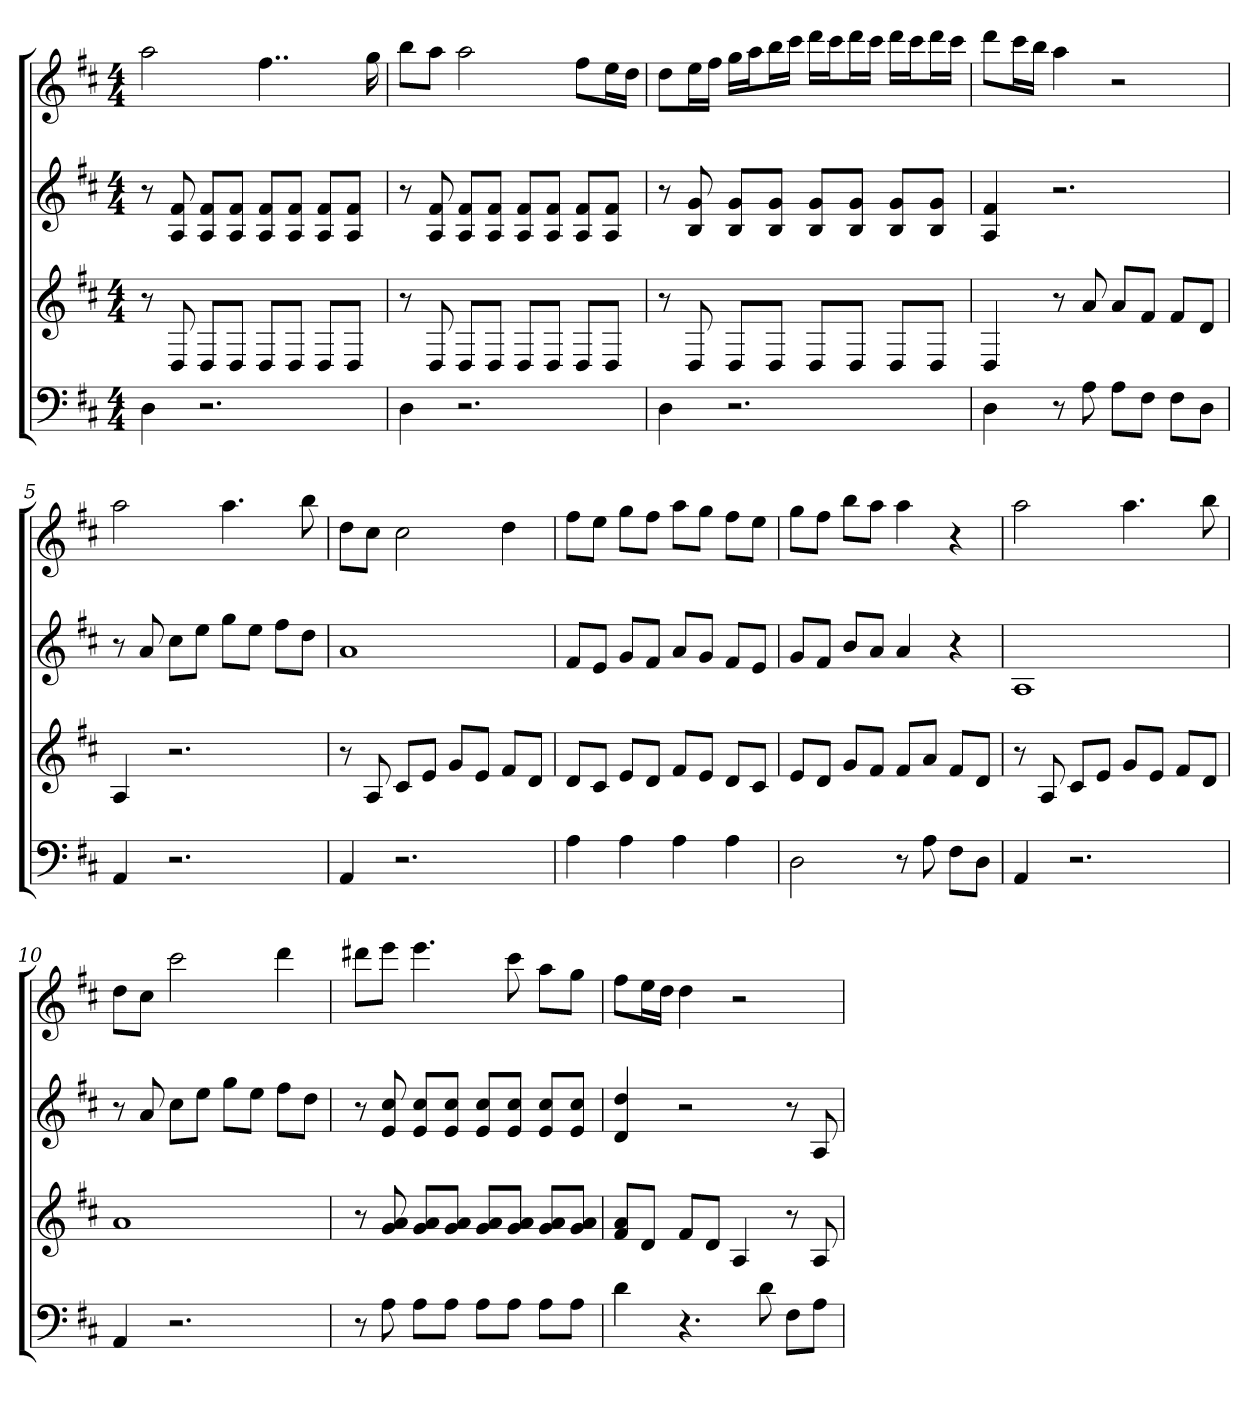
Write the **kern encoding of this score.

**kern	**kern	**kern	**kern
*part4	*part3	*part2	*part1
*staff4	*staff3	*staff2	*staff1
*k[f#c#]	*k[f#c#]	*k[f#c#]	*k[f#c#]
*D:	*D:	*D:	*D:
*M4/4	*M4/4	*M4/4	*M4/4
=	=	=	=
4D	8r	8r	2aa
.	8D	8A 8f#	.
2.r	8DL	8A 8f#L	.
.	8DJ	8A 8f#J	.
.	8DL	8A 8f#L	4..ff#
.	8DJ	8A 8f#J	.
.	8DL	8A 8f#L	.
.	8DJ	8A 8f#J	.
.	.	.	16gg
=2	=2	=2	=2
4D	8r	8r	8bbL
.	8D	8A 8f#	8aaJ
2.r	8DL	8A 8f#L	2aa
.	8DJ	8A 8f#J	.
.	8DL	8A 8f#L	.
.	8DJ	8A 8f#J	.
.	8DL	8A 8f#L	8ff#L
.	8DJ	8A 8f#J	16eeL
.	.	.	16ddJJ
=3	=3	=3	=3
4D	8r	8r	8ddL
.	8D	8B 8g	16eeL
.	.	.	16ff#JJ
2.r	8DL	8B 8gL	16ggLL
.	.	.	16aaJ
.	8DJ	8B 8gJ	16bbL
.	.	.	16ccc#JJ
.	8DL	8B 8gL	16dddLL
.	.	.	16ccc#J
.	8DJ	8B 8gJ	16dddL
.	.	.	16ccc#JJ
.	8DL	8B 8gL	16dddLL
.	.	.	16ccc#J
.	8DJ	8B 8gJ	16dddL
.	.	.	16ccc#JJ
=4	=4	=4	=4
4D	4D	4A 4f#	8dddL
.	.	.	16ccc#L
.	.	.	16bbJJ
8r	8r	2.r	4aa
8A	8a	.	.
8AL	8aL	.	2r
8F#J	8f#J	.	.
8F#L	8f#L	.	.
8DJ	8dJ	.	.
=5	=5	=5	=5
4AA	4A	8r	2aa
.	.	8a	.
2.r	2.r	8cc#L	.
.	.	8eeJ	.
.	.	8ggL	4.aa
.	.	8eeJ	.
.	.	8ff#L	.
.	.	8ddJ	8bb
=6	=6	=6	=6
4AA	8r	1a	8ddL
.	8A	.	8cc#J
2.r	8c#L	.	2cc#
.	8eJ	.	.
.	8gL	.	.
.	8eJ	.	.
.	8f#L	.	4dd
.	8dJ	.	.
=7	=7	=7	=7
4A	8dL	8f#L	8ff#L
.	8c#J	8eJ	8eeJ
4A	8eL	8gL	8ggL
.	8dJ	8f#J	8ff#J
4A	8f#L	8aL	8aaL
.	8eJ	8gJ	8ggJ
4A	8dL	8f#L	8ff#L
.	8c#J	8eJ	8eeJ
=8	=8	=8	=8
2D	8eL	8gL	8ggL
.	8dJ	8f#J	8ff#J
.	8gL	8bL	8bbL
.	8f#J	8aJ	8aaJ
8r	8f#L	4a	4aa
8A	8aJ	.	.
8F#L	8f#L	4r	4r
8DJ	8dJ	.	.
=9	=9	=9	=9
4AA	8r	1A	2aa
.	8A	.	.
2.r	8c#L	.	.
.	8eJ	.	.
.	8gL	.	4.aa
.	8eJ	.	.
.	8f#L	.	.
.	8dJ	.	8bb
=10	=10	=10	=10
4AA	1a	8r	8ddL
.	.	8a	8cc#J
2.r	.	8cc#L	2ccc#
.	.	8eeJ	.
.	.	8ggL	.
.	.	8eeJ	.
.	.	8ff#L	4ddd
.	.	8ddJ	.
=11	=11	=11	=11
8r	8r	8r	8ddd#XL
8A	8g 8a	8e 8cc#	8eeeJ
8AL	8g 8aL	8e 8cc#L	4.eee
8AJ	8g 8aJ	8e 8cc#J	.
8AL	8g 8aL	8e 8cc#L	.
8AJ	8g 8aJ	8e 8cc#J	8ccc#
8AL	8g 8aL	8e 8cc#L	8aaL
8AJ	8g 8aJ	8e 8cc#J	8ggJ
=12	=12	=12	=12
4d	8f# 8aL	4d 4dd	8ff#L
.	8dJ	.	16eeL
.	.	.	16ddJJ
4.r	8f#L	2r	4dd
.	8dJ	.	.
.	4A	.	2r
8d	.	.	.
8F#L	8r	8r	.
8AJ	8A	8A	.
=	=	=	=
*-	*-	*-	*-
